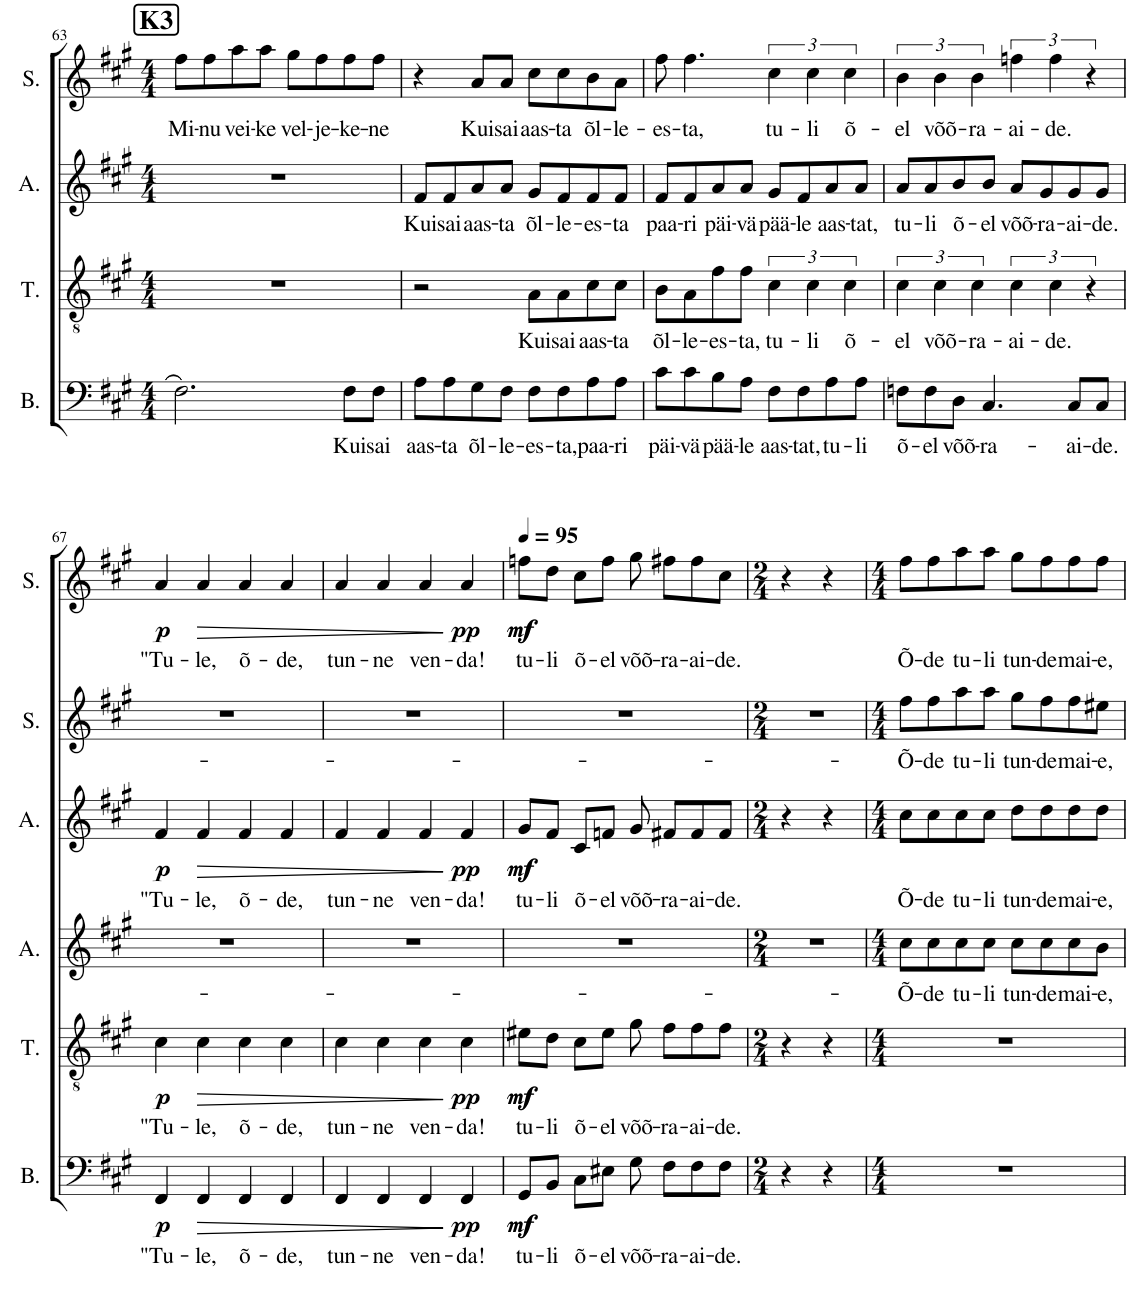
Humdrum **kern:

**kern	**text	**dynam	**kern	**text	**dynam	**kern	**text	**kern	**text	**dynam	**kern	**text	**kern	**text	**dynam
*part6	*part6	*part6	*part5	*part5	*part5	*part4	*part4	*part3	*part3	*part3	*part2	*part2	*part1	*part1	*part1
*staff6	*staff6	*staff6	*staff5	*staff5	*staff5	*staff4	*staff4	*staff3	*staff3	*staff3	*staff2	*staff2	*staff1	*staff1	*staff1
*I"Bass	*	*	*I"Tenor	*	*	*I"Alto	*	*I"Alto	*	*	*I"Soprano	*	*I"Soprano	*	*
*I'B.	*	*	*I'T.	*	*	*I'A.	*	*I'A.	*	*	*I'S.	*	*I'S.	*	*
!!LO:PB:g=z
*clefF4	*	*	*clefGv2	*	*	*clefG2	*	*clefG2	*	*	*clefG2	*	*clefG2	*	*
*	*	*	*	*	*	*Trd1c2	*	*Trd1c2	*	*	*	*	*	*	*
*k[f#c#g#]	*	*	*k[f#c#g#]	*	*	*k[f#c#g#]	*	*k[f#c#g#]	*	*	*k[f#c#g#]	*	*k[f#c#g#]	*	*
*M4/4	*	*	*M4/4	*	*	*M4/4	*	*M4/4	*	*	*M4/4	*	*M4/4	*	*
!!LO:REH:place=s1:a:B:cj:fs=14:t=K3
=63	=63	=63	=63	=63	=63	=63	=63	=63	=63	=63	=63	=63	=63	=63	=63
!	!	!	!	!	!	!	!	!	!	!	!	!	!	!LO:LY:b	!
2.F#\	.	.	1r	.	.	1r	.	1r	.	.	1r	.	8ff#\L	Mi-	.
!	!	!	!	!	!	!	!	!	!	!	!	!	!	!LO:LY:b	!
.	.	.	.	.	.	.	.	.	.	.	.	.	8ff#\	-nu	.
!	!	!	!	!	!	!	!	!	!	!	!	!	!	!LO:LY:b	!
.	.	.	.	.	.	.	.	.	.	.	.	.	8aa\	vei-	.
!	!	!	!	!	!	!	!	!	!	!	!	!	!	!LO:LY:b	!
.	.	.	.	.	.	.	.	.	.	.	.	.	8aa\J	-ke	.
!	!	!	!	!	!	!	!	!	!	!	!	!	!	!LO:LY:b	!
.	.	.	.	.	.	.	.	.	.	.	.	.	8gg#\L	vel-	.
!	!	!	!	!	!	!	!	!	!	!	!	!	!	!LO:LY:b	!
.	.	.	.	.	.	.	.	.	.	.	.	.	8ff#\	-je-	.
!	!LO:LY:b	!	!	!	!	!	!	!	!	!	!	!	!	!LO:LY:b	!
8F#\L	Kui	.	.	.	.	.	.	.	.	.	.	.	8ff#\	-ke-	.
!	!LO:LY:b	!	!	!	!	!	!	!	!	!	!	!	!	!LO:LY:b	!
8F#\J	sai	.	.	.	.	.	.	.	.	.	.	.	8ff#\J	-ne	.
=64	=64	=64	=64	=64	=64	=64	=64	=64	=64	=64	=64	=64	=64	=64	=64
!	!LO:LY:b	!	!	!	!	!	!	!	!LO:LY:b	!	!	!	!	!	!
8A\L	aas-	.	2r	.	.	1r	.	8f#/L	Kui	.	1r	.	4r	.	.
!	!LO:LY:b	!	!	!	!	!	!	!	!LO:LY:b	!	!	!	!	!	!
8A\	-ta	.	.	.	.	.	.	8f#/	sai	.	.	.	.	.	.
!	!LO:LY:b	!	!	!	!	!	!	!	!LO:LY:b	!	!	!	!	!LO:LY:b	!
8G#\	õl-	.	.	.	.	.	.	8a/	aas-	.	.	.	8a/L	Kui	.
!	!LO:LY:b	!	!	!	!	!	!	!	!LO:LY:b	!	!	!	!	!LO:LY:b	!
8F#\J	-le-	.	.	.	.	.	.	8a/J	-ta	.	.	.	8a/J	sai	.
!	!LO:LY:b	!	!	!LO:LY:b	!	!	!	!	!LO:LY:b	!	!	!	!	!LO:LY:b	!
8F#\L	-es-	.	8A\L	Kui	.	.	.	8g#/L	õl-	.	.	.	8cc#\L	aas-	.
!	!LO:LY:b	!	!	!LO:LY:b	!	!	!	!	!LO:LY:b	!	!	!	!	!LO:LY:b	!
8F#\	-ta,	.	8A\	sai	.	.	.	8f#/	-le-	.	.	.	8cc#\	-ta	.
!	!LO:LY:b	!	!	!LO:LY:b	!	!	!	!	!LO:LY:b	!	!	!	!	!LO:LY:b	!
8A\	paa-	.	8c#\	aas-	.	.	.	8f#/	-es-	.	.	.	8b\	õl-	.
!	!LO:LY:b	!	!	!LO:LY:b	!	!	!	!	!LO:LY:b	!	!	!	!	!LO:LY:b	!
8A\J	-ri	.	8c#\J	-ta	.	.	.	8f#/J	-ta	.	.	.	8a\J	-le-	.
=65	=65	=65	=65	=65	=65	=65	=65	=65	=65	=65	=65	=65	=65	=65	=65
!	!LO:LY:b	!	!	!LO:LY:b	!	!	!	!	!LO:LY:b	!	!	!	!	!LO:LY:b	!
8c#\L	päi-	.	8B\L	õl-	.	1r	.	8f#/L	paa-	.	1r	.	8ff#\	-es-	.
!	!LO:LY:b	!	!	!LO:LY:b	!	!	!	!	!LO:LY:b	!	!	!	!	!LO:LY:b	!
8c#\	-vä	.	8A\	-le-	.	.	.	8f#/	-ri	.	.	.	4.ff#\	-ta,	.
!	!LO:LY:b	!	!	!LO:LY:b	!	!	!	!	!LO:LY:b	!	!	!	!	!	!
8B\	pää-	.	8f#\	-es-	.	.	.	8a/	päi-	.	.	.	.	.	.
!	!LO:LY:b	!	!	!LO:LY:b	!	!	!	!	!LO:LY:b	!	!	!	!	!	!
8A\J	-le	.	8f#\J	-ta,	.	.	.	8a/J	-vä	.	.	.	.	.	.
!	!LO:LY:b	!	!	!LO:LY:b	!	!	!	!	!LO:LY:b	!	!	!	!	!LO:LY:b	!
8F#\L	aas-	.	6c#\	tu-	.	.	.	8g#/L	pää-	.	.	.	6cc#\	tu-	.
!	!LO:LY:b	!	!	!	!	!	!	!	!LO:LY:b	!	!	!	!	!	!
8F#\	-tat,	.	.	.	.	.	.	8f#/	-le	.	.	.	.	.	.
!	!	!	!	!LO:LY:b	!	!	!	!	!	!	!	!	!	!LO:LY:b	!
.	.	.	6c#\	-li	.	.	.	.	.	.	.	.	6cc#\	-li	.
!	!LO:LY:b	!	!	!	!	!	!	!	!LO:LY:b	!	!	!	!	!	!
8A\	tu-	.	.	.	.	.	.	8a/	aas-	.	.	.	.	.	.
!	!	!	!	!LO:LY:b	!	!	!	!	!	!	!	!	!	!LO:LY:b	!
.	.	.	6c#\	õ-	.	.	.	.	.	.	.	.	6cc#\	õ-	.
!	!LO:LY:b	!	!	!	!	!	!	!	!LO:LY:b	!	!	!	!	!	!
8A\J	-li	.	.	.	.	.	.	8a/J	-tat,	.	.	.	.	.	.
=66	=66	=66	=66	=66	=66	=66	=66	=66	=66	=66	=66	=66	=66	=66	=66
!	!LO:LY:b	!	!	!LO:LY:b	!	!	!	!	!LO:LY:b	!	!	!	!	!LO:LY:b	!
8Fn\L	õ-	.	6c#\	-el	.	1r	.	8a/L	tu-	.	1r	.	6b\	-el	.
!	!LO:LY:b	!	!	!	!	!	!	!	!LO:LY:b	!	!	!	!	!	!
8F\	-el	.	.	.	.	.	.	8a/	-li	.	.	.	.	.	.
!	!	!	!	!LO:LY:b	!	!	!	!	!	!	!	!	!	!LO:LY:b	!
.	.	.	6c#\	võõ-	.	.	.	.	.	.	.	.	6b\	võõ-	.
!	!LO:LY:b	!	!	!	!	!	!	!	!LO:LY:b	!	!	!	!	!	!
8D\J	võõ-	.	.	.	.	.	.	8b/	õ-	.	.	.	.	.	.
!	!	!	!	!LO:LY:b	!	!	!	!	!	!	!	!	!	!LO:LY:b	!
.	.	.	6c#\	-ra-	.	.	.	.	.	.	.	.	6b\	-ra-	.
!	!LO:LY:b	!	!	!	!	!	!	!	!LO:LY:b	!	!	!	!	!	!
4.C#/	-ra-	.	.	.	.	.	.	8b/J	-el	.	.	.	.	.	.
!	!	!	!	!LO:LY:b	!	!	!	!	!LO:LY:b	!	!	!	!	!LO:LY:b	!
.	.	.	6c#\	-ai-	.	.	.	8a/L	võõ-	.	.	.	6ffn\	-ai-	.
!	!	!	!	!	!	!	!	!	!LO:LY:b	!	!	!	!	!	!
.	.	.	.	.	.	.	.	8g#/	-ra-	.	.	.	.	.	.
!	!	!	!	!LO:LY:b	!	!	!	!	!	!	!	!	!	!LO:LY:b	!
.	.	.	6c#\	-de.	.	.	.	.	.	.	.	.	6ff\	-de.	.
!	!LO:LY:b	!	!	!	!	!	!	!	!LO:LY:b	!	!	!	!	!	!
8C#/L	-ai-	.	.	.	.	.	.	8g#/	-ai-	.	.	.	.	.	.
.	.	.	6r	.	.	.	.	.	.	.	.	.	6r	.	.
!	!LO:LY:b	!	!	!	!	!	!	!	!LO:LY:b	!	!	!	!	!	!
8C#/J	-de.	.	.	.	.	.	.	8g#/J	-de.	.	.	.	.	.	.
!!LO:LB:g=z
=67	=67	=67	=67	=67	=67	=67	=67	=67	=67	=67	=67	=67	=67	=67	=67
!	!LO:LY:b	!LO:DY:b	!	!LO:LY:b	!LO:DY:b	!	!	!	!LO:LY:b	!LO:DY:b	!	!	!	!LO:LY:b	!LO:DY:b
4FF#/	"Tu-	p	4c#\	"Tu-	p	1r	.	4f#/	"Tu-	p	1r	.	4a/	"Tu-	p
!	!LO:LY:b	!LO:HP:b	!	!LO:LY:b	!LO:HP:b	!	!	!	!LO:LY:b	!LO:HP:b	!	!	!	!LO:LY:b	!LO:HP:b
4FF#/	-le,	>	4c#\	-le,	>	.	.	4f#/	-le,	>	.	.	4a/	-le,	>
!	!LO:LY:b	!	!	!LO:LY:b	!	!	!	!	!LO:LY:b	!	!	!	!	!LO:LY:b	!
4FF#/	õ-	.	4c#\	õ-	.	.	.	4f#/	õ-	.	.	.	4a/	õ-	.
!	!LO:LY:b	!	!	!LO:LY:b	!	!	!	!	!LO:LY:b	!	!	!	!	!LO:LY:b	!
4FF#/	-de,	.	4c#\	-de,	.	.	.	4f#/	-de,	.	.	.	4a/	-de,	.
=68	=68	=68	=68	=68	=68	=68	=68	=68	=68	=68	=68	=68	=68	=68	=68
!	!LO:LY:b	!	!	!LO:LY:b	!	!	!	!	!LO:LY:b	!	!	!	!	!LO:LY:b	!
4FF#/	tun-	.	4c#\	tun-	.	1r	.	4f#/	tun-	.	1r	.	4a/	tun-	.
!	!LO:LY:b	!	!	!LO:LY:b	!	!	!	!	!LO:LY:b	!	!	!	!	!LO:LY:b	!
4FF#/	-ne	.	4c#\	-ne	.	.	.	4f#/	-ne	.	.	.	4a/	-ne	.
!	!LO:LY:b	!	!	!LO:LY:b	!	!	!	!	!LO:LY:b	!	!	!	!	!LO:LY:b	!
4FF#/	ven-	.	4c#\	ven-	.	.	.	4f#/	ven-	.	.	.	4a/	ven-	.
!	!LO:LY:b	!LO:DY:n=1:b	!	!LO:LY:b	!LO:DY:n=1:b	!	!	!	!LO:LY:b	!LO:DY:n=1:b	!	!	!	!LO:LY:b	!LO:DY:n=1:b
4FF#/	-da!	] pp	4c#\	-da!	] pp	.	.	4f#/	-da!	] pp	.	.	4a/	-da!	] pp
=69	=69	=69	=69	=69	=69	=69	=69	=69	=69	=69	=69	=69	=69	=69	=69
*	*	*	*	*	*	*	*	*	*	*	*	*	*MM95	*	*
!	!LO:LY:b	!LO:DY:b	!	!LO:LY:b	!	!	!	!	!LO:LY:b	!	!	!	!	!LO:LY:b	!
!	!	!LO:DY:n=1:b	!	!	!LO:DY:b	!	!	!	!	!	!	!	!	!	!
!	!	!	!	!	!LO:DY:n=1:b	!	!	!	!	!LO:DY:b	!	!	!	!	!
!	!	!	!	!	!	!	!	!	!	!LO:DY:n=1:b	!	!	!	!	!LO:DY:b
!	!	!	!	!	!	!	!	!	!	!	!	!	!	!	!LO:DY:n=1:b
8GG#/L	tu-	mf mf	8e#X\L	tu-	mf mf	1r	.	8g#/L	tu-	mf mf	1r	.	8ffn\L	tu-	mf mf
!	!LO:LY:b	!	!	!LO:LY:b	!	!	!	!	!LO:LY:b	!	!	!	!	!LO:LY:b	!
8BB/J	-li	.	8d\J	-li	.	.	.	8f#/J	-li	.	.	.	8dd\J	-li	.
!	!LO:LY:b	!	!	!LO:LY:b	!	!	!	!	!LO:LY:b	!	!	!	!	!LO:LY:b	!
8C#\L	õ-	.	8c#\L	õ-	.	.	.	8c#/L	õ-	.	.	.	8cc#\L	õ-	.
!	!LO:LY:b	!	!	!LO:LY:b	!	!	!	!	!LO:LY:b	!	!	!	!	!LO:LY:b	!
8E#X\J	-el	.	8e#\J	-el	.	.	.	8fn/J	-el	.	.	.	8ff\J	-el	.
!	!LO:LY:b	!	!	!LO:LY:b	!	!	!	!	!LO:LY:b	!	!	!	!	!LO:LY:b	!
8G#\	võõ-	.	8g#\	võõ-	.	.	.	8g#/	võõ-	.	.	.	8gg#\	võõ-	.
!	!LO:LY:b	!	!	!LO:LY:b	!	!	!	!	!LO:LY:b	!	!	!	!	!LO:LY:b	!
8F#\L	-ra-	.	8f#\L	-ra-	.	.	.	8f#X/L	-ra-	.	.	.	8ff#X\L	-ra-	.
!	!LO:LY:b	!	!	!LO:LY:b	!	!	!	!	!LO:LY:b	!	!	!	!	!LO:LY:b	!
8F#\	-ai-	.	8f#\	-ai-	.	.	.	8f#/	-ai-	.	.	.	8ff#\	-ai-	.
!	!LO:LY:b	!	!	!LO:LY:b	!	!	!	!	!LO:LY:b	!	!	!	!	!LO:LY:b	!
8F#\J	-de.	.	8f#\J	-de.	.	.	.	8f#/J	-de.	.	.	.	8cc#\J	-de.	.
=70	=70	=70	=70	=70	=70	=70	=70	=70	=70	=70	=70	=70	=70	=70	=70
*M2/4	*	*	*M2/4	*	*	*M2/4	*	*M2/4	*	*	*M2/4	*	*M2/4	*	*
4r	.	.	4r	.	.	2r	.	4r	.	.	2r	.	4r	.	.
4r	.	.	4r	.	.	.	.	4r	.	.	.	.	4r	.	.
=71	=71	=71	=71	=71	=71	=71	=71	=71	=71	=71	=71	=71	=71	=71	=71
*M4/4	*	*	*M4/4	*	*	*M4/4	*	*M4/4	*	*	*M4/4	*	*M4/4	*	*
!	!	!	!	!	!	!	!LO:LY:b	!	!LO:LY:b	!	!	!LO:LY:b	!	!LO:LY:b	!
1r	.	.	1r	.	.	8cc#\L	Õ-	8cc#\L	Õ-	.	8ff#\L	Õ-	8ff#\L	Õ-	.
!	!	!	!	!	!	!	!LO:LY:b	!	!LO:LY:b	!	!	!LO:LY:b	!	!LO:LY:b	!
.	.	.	.	.	.	8cc#\	-de	8cc#\	-de	.	8ff#\	-de	8ff#\	-de	.
!	!	!	!	!	!	!	!LO:LY:b	!	!LO:LY:b	!	!	!LO:LY:b	!	!LO:LY:b	!
.	.	.	.	.	.	8cc#\	tu-	8cc#\	tu-	.	8aa\	tu-	8aa\	tu-	.
!	!	!	!	!	!	!	!LO:LY:b	!	!LO:LY:b	!	!	!LO:LY:b	!	!LO:LY:b	!
.	.	.	.	.	.	8cc#\J	-li	8cc#\J	-li	.	8aa\J	-li	8aa\J	-li	.
!	!	!	!	!	!	!	!LO:LY:b	!	!LO:LY:b	!	!	!LO:LY:b	!	!LO:LY:b	!
.	.	.	.	.	.	8cc#\L	tun-	8dd\L	tun-	.	8gg#\L	tun-	8gg#\L	tun-	.
!	!	!	!	!	!	!	!LO:LY:b	!	!LO:LY:b	!	!	!LO:LY:b	!	!LO:LY:b	!
.	.	.	.	.	.	8cc#\	-de	8dd\	-de	.	8ff#\	-de	8ff#\	-de	.
!	!	!	!	!	!	!	!LO:LY:b	!	!LO:LY:b	!	!	!LO:LY:b	!	!LO:LY:b	!
.	.	.	.	.	.	8cc#\	mai-	8dd\	mai-	.	8ff#\	mai-	8ff#\	mai-	.
!	!	!	!	!	!	!	!LO:LY:b	!	!LO:LY:b	!	!	!LO:LY:b	!	!LO:LY:b	!
.	.	.	.	.	.	8b\J	-e,	8dd\J	-e,	.	8ee#X\J	-e,	8ff#\J	-e,	.
=	=	=	=	=	=	=	=	=	=	=	=	=	=	=	=
*-	*-	*-	*-	*-	*-	*-	*-	*-	*-	*-	*-	*-	*-	*-	*-
